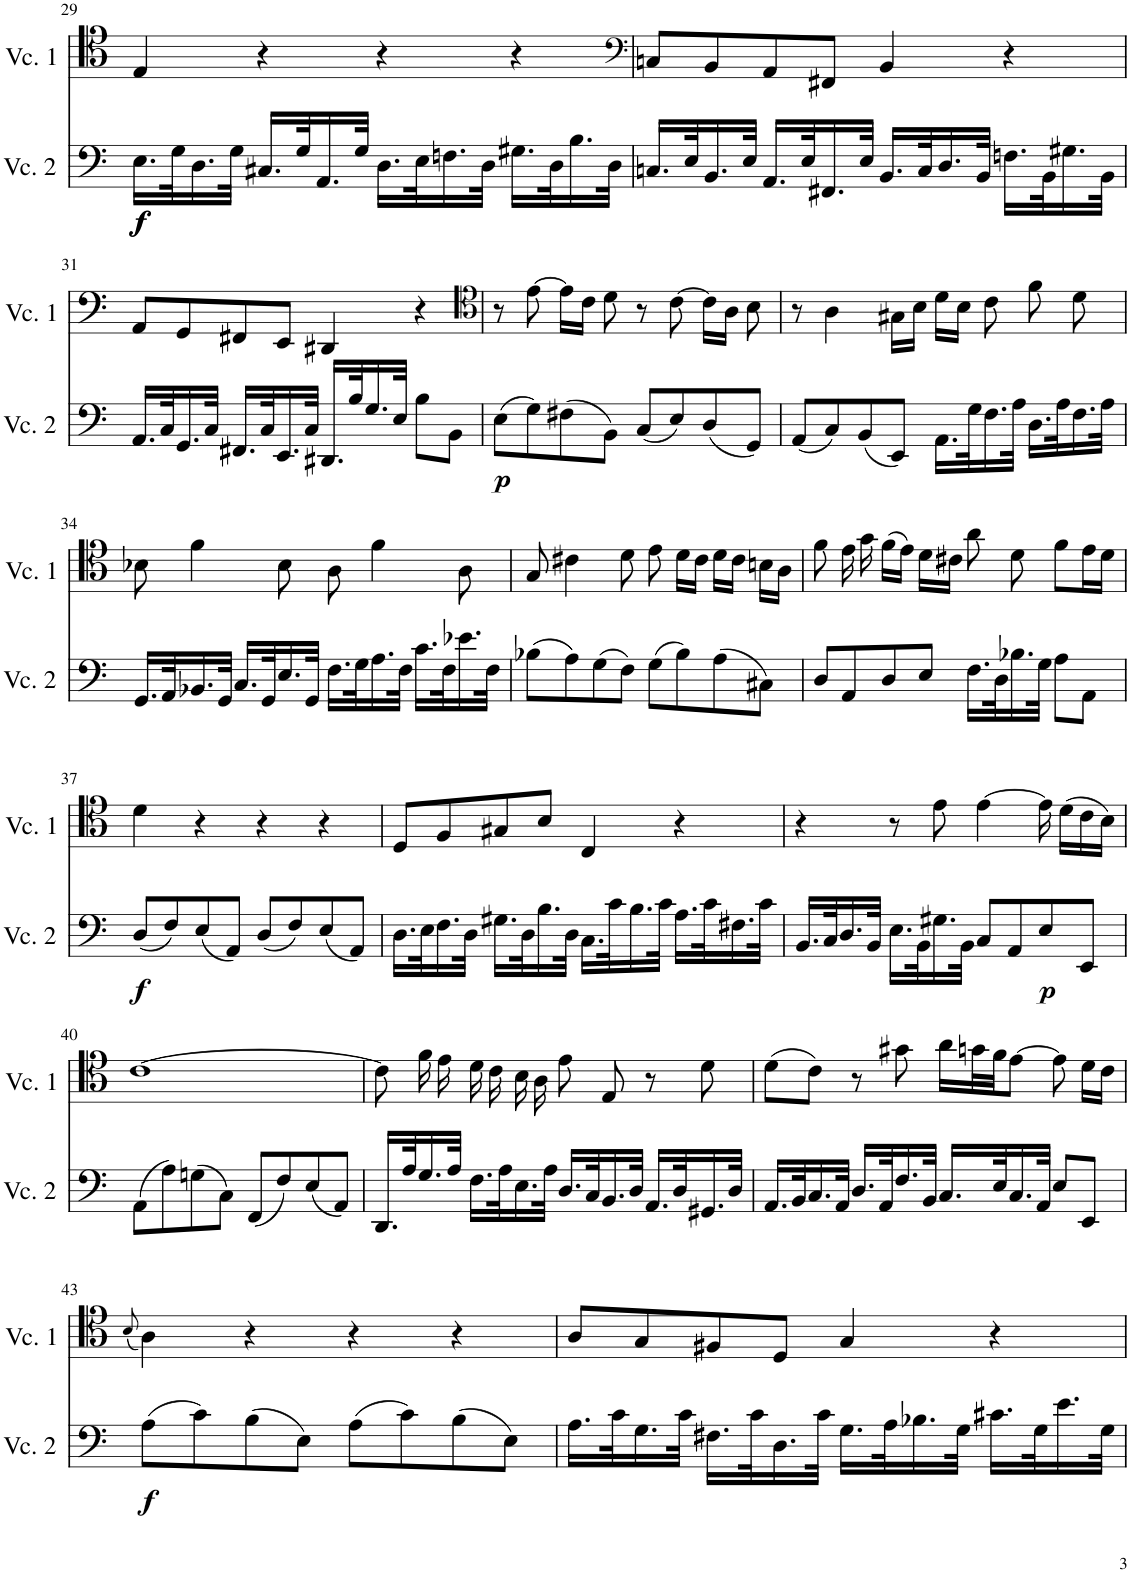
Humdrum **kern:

**kern	**dynam	**kern
*part2	*part2	*part1
*staff2	*staff2	*staff1
*I"Cello 2	*	*I"Cello 1
!!LO:PB:g=z
*clefF4	*	*clefC4
*k[]	*	*k[]
*M4/4	*	*M4/4
*met(c)	*	*met(c)
=29	=29	=29
!	!LO:DY:b	!
!	!LO:DY:n=1:b	!
16.E\LL	f f	4E/
32G\K	.	.
16.D\	.	.
32G\JJk	.	.
16.C#X/LL	.	4r
32G/K	.	.
16.AA/	.	.
32G/JJk	.	.
16.D\LL	.	4r
32E\K	.	.
16.Fn\	.	.
32D\JJk	.	.
16.G#X\LL	.	4r
32D\K	.	.
16.B\	.	.
32D\JJk	.	.
=30	=30	=30
*	*	*clefF4
16.Cn/LL	.	8Cn/L
32E/K	.	.
16.BB/	.	8BB/
32E/JJk	.	.
16.AA/LL	.	8AA/
32E/K	.	.
16.FF#X/	.	8FF#X/J
32E/JJk	.	.
16.BB/LL	.	4BB/
32C/K	.	.
16.D/	.	.
32BB/JJk	.	.
16.Fn\LL	.	4r
32BB\K	.	.
16.G#X\	.	.
32BB\JJk	.	.
!!LO:LB:g=z
=31	=31	=31
16.AA/LL	.	8AA/L
32C/K	.	.
16.GG/	.	8GG/
32C/JJk	.	.
16.FF#X/LL	.	8FF#X/
32C/K	.	.
16.EE/	.	8EE/J
32C/JJk	.	.
16.DD#X/LL	.	4DD#X/
32B/K	.	.
16.G/	.	.
32E/JJk	.	.
8B\L	.	4r
8BB\J	.	.
=32	=32	=32
*	*	*clefC4
!	!LO:DY:b	!
(8E\L	p	8r
8G\)	.	[8e\
(8F#X\	.	16e\LL]
.	.	16c\JJ
8BB\J)	.	8d\
(8C/L	.	8r
8E/)	.	[8c\
(8D/	.	16c\LL]
.	.	16A\JJ
8GG/J)	.	8B\
=33	=33	=33
(8AA/L	.	8r
8C/)	.	4A\
(8BB/	.	.
8EE/J)	.	16G#X\LL
.	.	16B\JJ
16.AA\LL	.	16d\LL
.	.	16B\JJ
32G\K	.	.
16.F\	.	8c\
32A\JJk	.	.
16.D\LL	.	8f\
32A\K	.	.
16.F\	.	8d\
32A\JJk	.	.
!!LO:LB:g=z
=34	=34	=34
16.GG/LL	.	8B-X\
32AA/K	.	.
16.BB-X/	.	4f\
32GG/JJk	.	.
16.C/LL	.	.
32GG/K	.	.
16.E/	.	8B-\
32GG/JJk	.	.
16.F\LL	.	8A\
32G\K	.	.
16.A\	.	4f\
32F\JJk	.	.
16.c\LL	.	.
32F\K	.	.
16.e-X\	.	8A\
32F\JJk	.	.
=35	=35	=35
(8B-X\L	.	8G/
8A\)	.	4c#X\
(8G\	.	.
8F\J)	.	8d\
(8G\L	.	8e\
8B-\)	.	16d\LL
.	.	16c#\JJ
(8A\	.	16d\LL
.	.	16c#\JJ
8C#X\J)	.	16Bn\LL
.	.	16A\JJ
=36	=36	=36
8D/L	.	8f\
8AA/	.	16e\
.	.	16g\
8D/	.	(16f\LL
.	.	16e\JJ)
8E/J	.	16d\LL
.	.	16c#X\JJ
16.F\LL	.	8a\
32D\K	.	.
16.B-X\	.	8d\
32G\JJk	.	.
8A\L	.	8f\L
8AA\J	.	16e\L
.	.	16d\JJ
!!LO:LB:g=z
=37	=37	=37
!	!LO:DY:b	!
(8D/L	f	4d\
8F/)	.	.
(8E/	.	4r
8AA/J)	.	.
(8D/L	.	4r
8F/)	.	.
(8E/	.	4r
8AA/J)	.	.
=38	=38	=38
16.D\LL	.	8D/L
32E\K	.	.
16.F\	.	8F/
32D\JJk	.	.
16.G#X\LL	.	8G#X/
32D\K	.	.
16.B\	.	8B/J
32D\JJk	.	.
16.C\LL	.	4C/
32c\K	.	.
16.B\	.	.
32c\JJk	.	.
16.A\LL	.	4r
32c\K	.	.
16.F#X\	.	.
32c\JJk	.	.
=39	=39	=39
16.BB/LL	.	4r
32C/K	.	.
16.D/	.	.
32BB/JJk	.	.
16.E\LL	.	8r
32BB\K	.	.
16.G#X\	.	8e\
32BB\JJk	.	.
8C/L	.	[4e\
8AA/	.	.
!	!LO:DY:b	!
8E/	p	16e\]
.	.	(16d\LL
8EE/J	.	16c\
.	.	16B\JJ)
!!LO:LB:g=z
=40	=40	=40
(8AA\L	.	[1c
8A\)	.	.
(8Gn\	.	.
8C\J)	.	.
(8FF/L	.	.
8F/)	.	.
(8E/	.	.
8AA/J)	.	.
=41	=41	=41
16.DD/LL	.	8c\]
32A/K	.	.
16.G/	.	16f\
.	.	16e\
32A/JJk	.	.
16.F\LL	.	16d\
.	.	16c\
32A\K	.	.
16.E\	.	16B\
.	.	16A\
32A\JJk	.	.
16.D/LL	.	8e\
32C/K	.	.
16.BB/	.	8E/
32D/JJk	.	.
16.AA/LL	.	8r
32D/K	.	.
16.GG#X/	.	8d\
32D/JJk	.	.
=42	=42	=42
16.AA/LL	.	(8d\L
32BB/K	.	.
16.C/	.	8c\J)
32AA/JJk	.	.
16.D/LL	.	8r
32AA/K	.	.
16.F/	.	8g#X\
32BB/JJk	.	.
16.C/LL	.	16a\LL
.	.	32gn\L
32E/K	.	32f\JJ
16.C/	.	[8e\J
32AA/JJk	.	.
8E/L	.	8e\]
8EE/J	.	16d\LL
.	.	16c\JJ
!!LO:LB:g=z
=43	=43	=43
.	.	(8qB/
!	!LO:DY:b	!
(8A\L	f	4A\)
8c\)	.	.
(8B\	.	4r
8E\J)	.	.
(8A\L	.	4r
8c\)	.	.
(8B\	.	4r
8E\J)	.	.
=44	=44	=44
16.A\LL	.	8A/L
32c\K	.	.
16.G\	.	8G/
32c\JJk	.	.
16.F#X\LL	.	8F#X/
32c\K	.	.
16.D\	.	8D/J
32c\JJk	.	.
16.G\LL	.	4G/
32A\K	.	.
16.B-X\	.	.
32G\JJk	.	.
16.c#X\LL	.	4r
32G\K	.	.
16.e\	.	.
32G\JJk	.	.
=	=	=
*-	*-	*-
